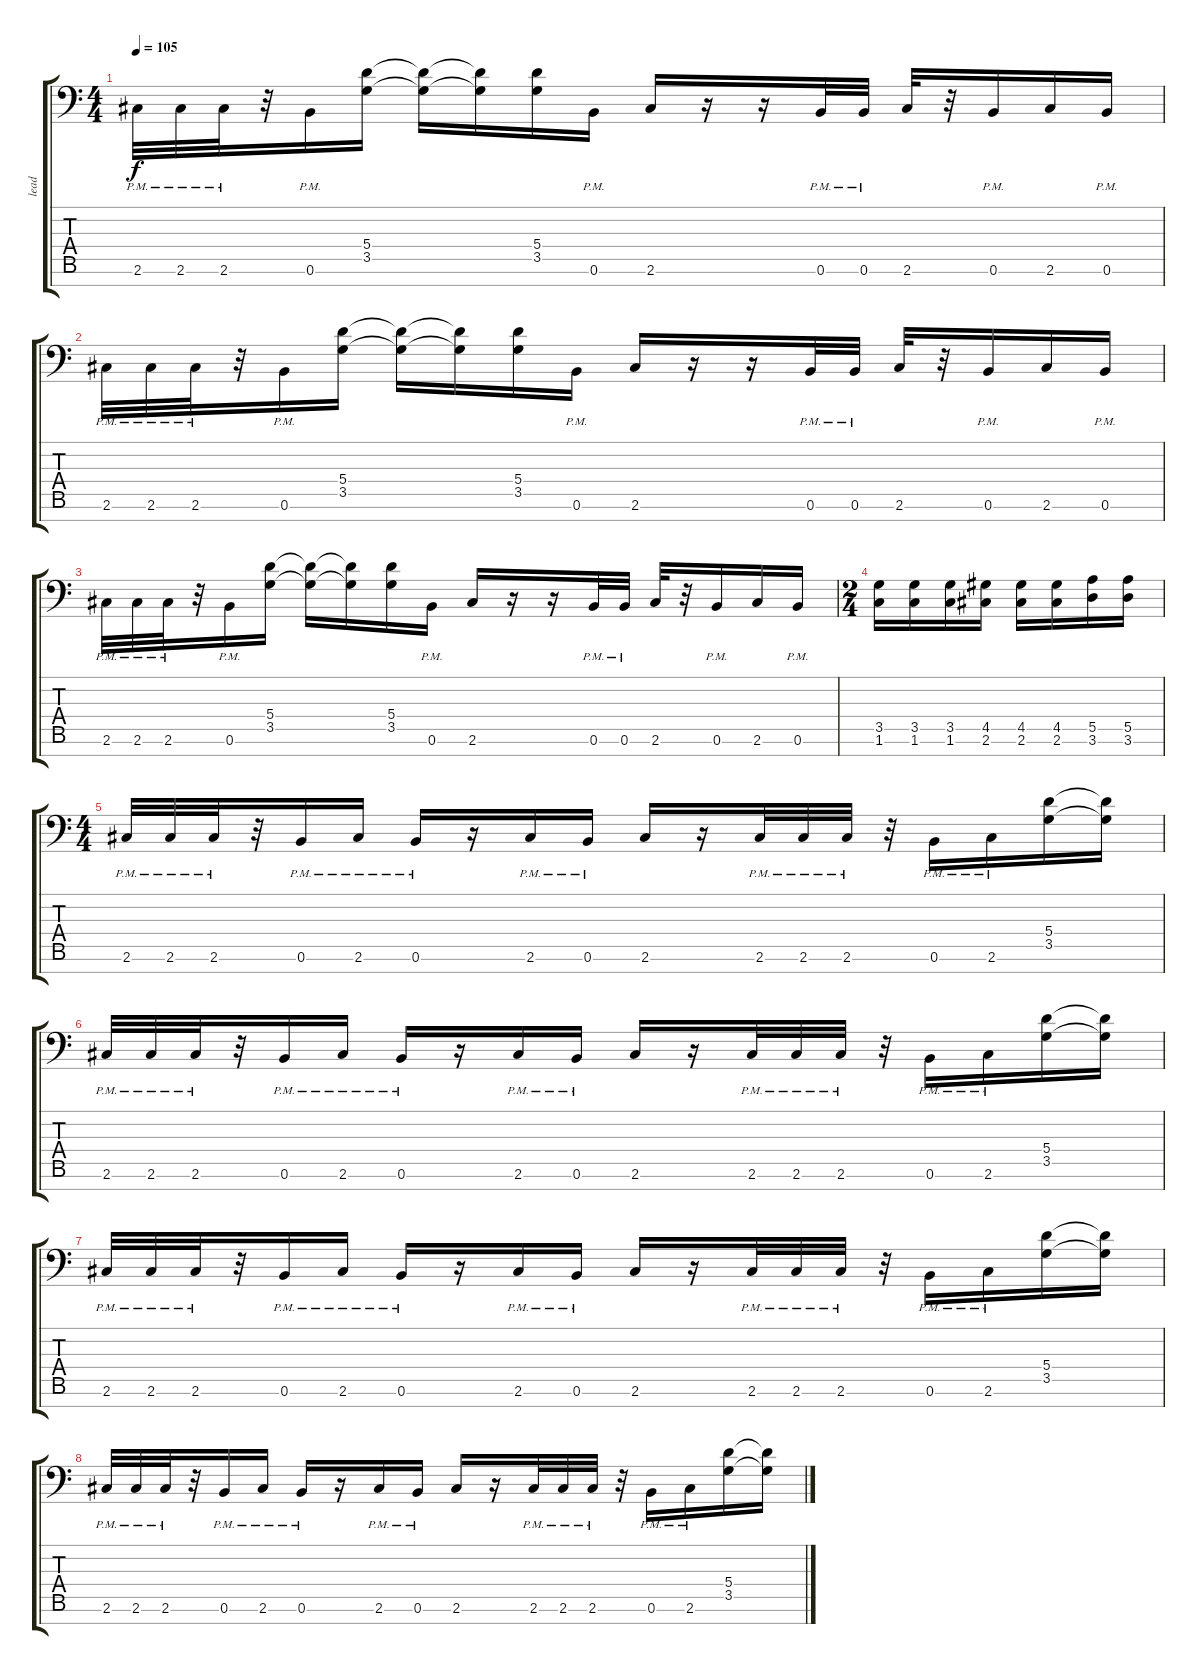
\track ("lead" "lead") {instrument distortionguitar}
\staff {score tabs}
\tuning (B3 G3 D3 A2 E2 B1 Gb1) {hide}
\ts (4 4)
\tempo 105
\clef f4
\ks c
2.6{pm}.32{dy f} 2.6{pm}.32 2.6{pm}.32 r.32 0.6{pm}.16 (5.4 3.5).16 (5.4{t} 3.5{t}).16 (5.4{t} 3.5{t}).16 (5.4 3.5).16 0.6{pm}.16 2.6.16 r.16 r.16 0.6{pm}.32 0.6{pm}.32 2.6.32 r.32 0.6{pm}.16 2.6.16 0.6{pm}.16 |
2.6{pm}.32 2.6{pm}.32 2.6{pm}.32 r.32 0.6{pm}.16 (5.4 3.5).16 (5.4{t} 3.5{t}).16 (5.4{t} 3.5{t}).16 (5.4 3.5).16 0.6{pm}.16 2.6.16 r.16 r.16 0.6{pm}.32 0.6{pm}.32 2.6.32 r.32 0.6{pm}.16 2.6.16 0.6{pm}.16 |
2.6{pm}.32 2.6{pm}.32 2.6{pm}.32 r.32 0.6{pm}.16 (5.4 3.5).16 (5.4{t} 3.5{t}).16 (5.4{t} 3.5{t}).16 (5.4 3.5).16 0.6{pm}.16 2.6.16 r.16 r.16 0.6{pm}.32 0.6{pm}.32 2.6.32 r.32 0.6{pm}.16 2.6.16 0.6{pm}.16 |
\ts (2 4)
(3.5 1.6).16 (3.5 1.6).16 (3.5 1.6).16 (4.5 2.6).16 (4.5 2.6).16 (4.5 2.6).16 (5.5 3.6).16 (5.5 3.6).16 |
\ts (4 4)
2.6{pm}.32 2.6{pm}.32 2.6{pm}.32 r.32 0.6{pm}.16 2.6{pm}.16 0.6{pm}.16 r.16 2.6{pm}.16 0.6{pm}.16 2.6.16 r.16 2.6{pm}.32 2.6{pm}.32 2.6{pm}.32 r.32 0.6{pm}.16 2.6{pm}.16 (5.4 3.5).16 (5.4{t} 3.5{t}).16 |
2.6{pm}.32 2.6{pm}.32 2.6{pm}.32 r.32 0.6{pm}.16 2.6{pm}.16 0.6{pm}.16 r.16 2.6{pm}.16 0.6{pm}.16 2.6.16 r.16 2.6{pm}.32 2.6{pm}.32 2.6{pm}.32 r.32 0.6{pm}.16 2.6{pm}.16 (5.4 3.5).16 (5.4{t} 3.5{t}).16 |
2.6{pm}.32 2.6{pm}.32 2.6{pm}.32 r.32 0.6{pm}.16 2.6{pm}.16 0.6{pm}.16 r.16 2.6{pm}.16 0.6{pm}.16 2.6.16 r.16 2.6{pm}.32 2.6{pm}.32 2.6{pm}.32 r.32 0.6{pm}.16 2.6{pm}.16 (5.4 3.5).16 (5.4{t} 3.5{t}).16 |
2.6{pm}.32 2.6{pm}.32 2.6{pm}.32 r.32 0.6{pm}.16 2.6{pm}.16 0.6{pm}.16 r.16 2.6{pm}.16 0.6{pm}.16 2.6.16 r.16 2.6{pm}.32 2.6{pm}.32 2.6{pm}.32 r.32 0.6{pm}.16 2.6{pm}.16 (5.4 3.5).16 (5.4{t} 3.5{t}).16
